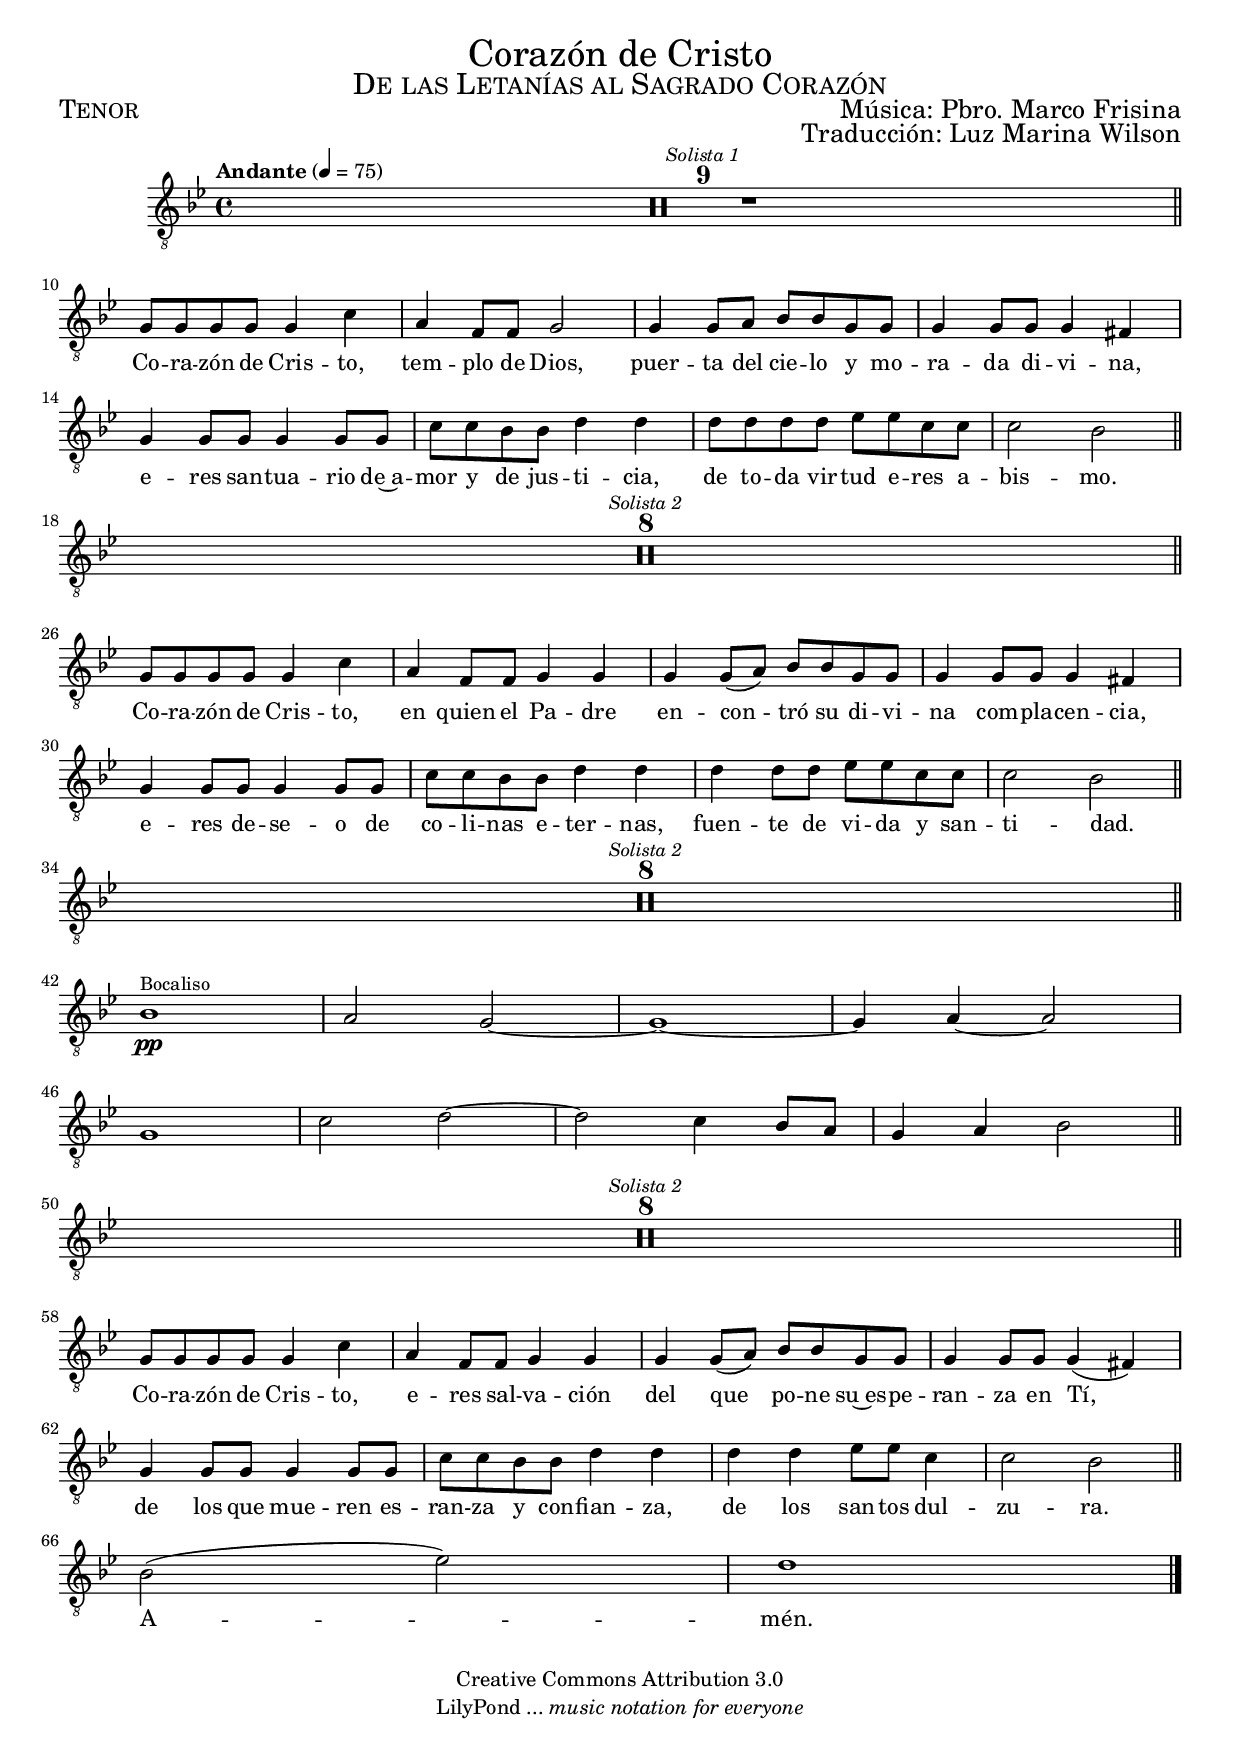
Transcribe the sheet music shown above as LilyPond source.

% ****************************************************************
%	Corazon de Cristo - Tenor
%	by serach.sam@
% ****************************************************************
\language "espanol"
\version "2.19.80"

% --- Includes
\include "global.ily"
\include "tenor.ily"

% --- Tamaño del pentagrama
#(set-global-staff-size 18)


% --- Cabecera
\markup { \fill-line { \center-column { \fontsize #5 "Corazón de Cristo" \fontsize #3 \caps "De las Letanías al Sagrado Corazón"} } }
\markup { \fill-line { \fontsize #2 \caps "Tenor" \center-column { \fontsize #2 "Música: Pbro. Marco Frisina" } } }
\markup { \fill-line { "" \center-column { \fontsize #2 "Traducción: Luz Marina Wilson" } } }

\header {
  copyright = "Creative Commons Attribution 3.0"
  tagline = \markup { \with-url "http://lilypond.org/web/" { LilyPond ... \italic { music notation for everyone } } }
  breakbefore = ##t
}

% --- Partitura
\score {
  <<
    \new Staff {
      \new Voice = "tenor" {
        <<
          %\set Staff.midiInstrument = #"piano"
          \global
          \tenor
        >>
      }
    }
    \new Lyrics{ \lyricsto "tenor" { \letraTenor } }
  >>
  \midi {}
  \layout {}
}

% --- Pagina
\paper {
  #(set-default-paper-size "letter")
  #(include-special-characters)
}